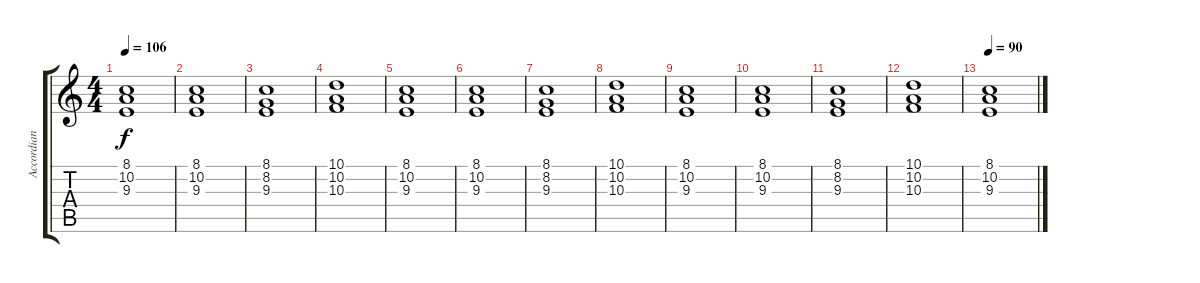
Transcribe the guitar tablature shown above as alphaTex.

\track ("Accordian arranged for guitar" "Accordian ") {instrument accordion}
\staff {score tabs}
\tuning (E4 B3 G3 D3 A2 E2) {hide}
\ts (4 4)
\tempo 106
\clef g2
\ks c
(8.1 10.2 9.3).1{dy f} |
(8.1 10.2 9.3).1 |
(8.1 8.2 9.3).1 |
(10.1 10.2 10.3).1 |
(8.1 10.2 9.3).1 |
(8.1 10.2 9.3).1 |
(8.1 8.2 9.3).1 |
(10.1 10.2 10.3).1 |
(8.1 10.2 9.3).1 |
(8.1 10.2 9.3).1 |
(8.1 8.2 9.3).1 |
(10.1 10.2 10.3).1 |
\tempo 90
(8.1 10.2 9.3).1
